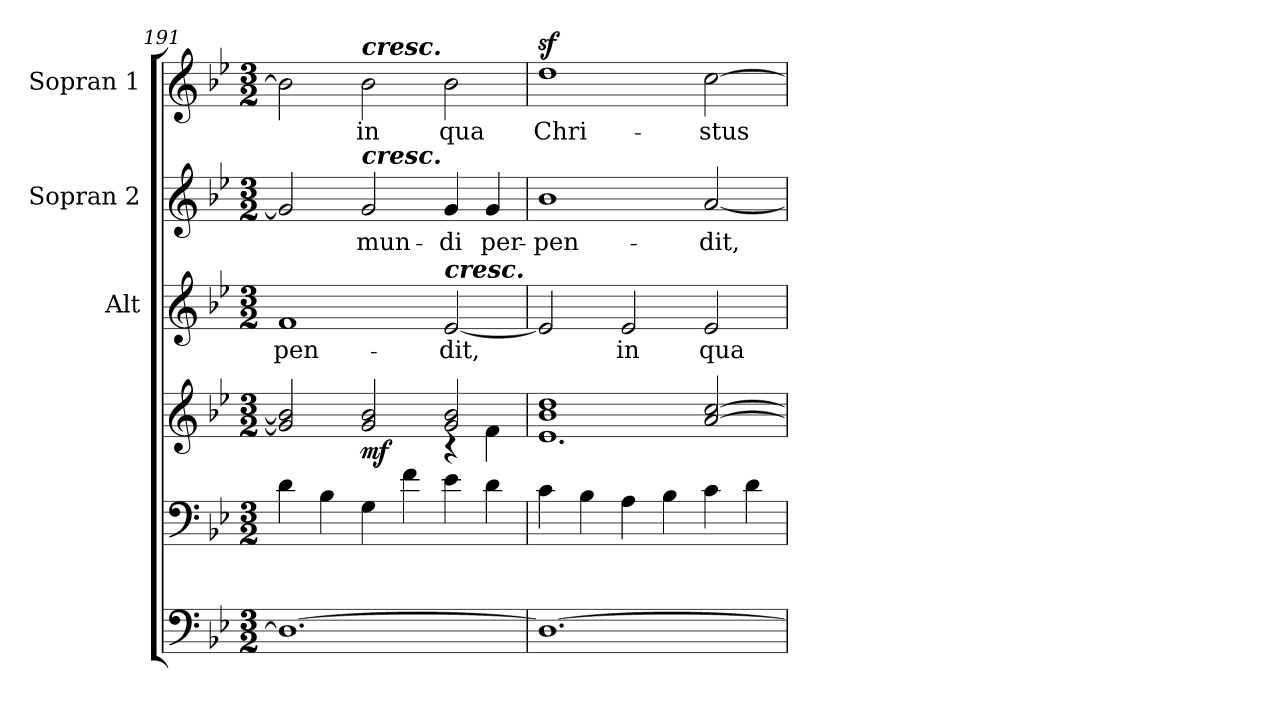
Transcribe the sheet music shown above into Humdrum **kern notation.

**kern	**kern	**kern	**dynam	**kern	**text	**kern	**text	**kern	**text
*part5	*part4	*part4	*part4	*part3	*part3	*part2	*part2	*part1	*part1
*staff6	*staff5	*staff4	*staff4/5	*staff3	*staff3	*staff2	*staff2	*staff1	*staff1
*	*	*	*	*I"Alt	*	*I"Sopran 2	*	*I"Sopran 1	*
*	*	*	*	*I'A.	*	*I'S. 2	*	*I'S. 1	*
*clefF4	*clefF4	*clefG2	*	*clefG2	*	*clefG2	*	*clefG2	*
*k[b-e-]	*k[b-e-]	*k[b-e-]	*	*k[b-e-]	*	*k[b-e-]	*	*k[b-e-]	*
*B-:	*B-:	*B-:	*	*B-:	*	*B-:	*	*B-:	*
*M3/2	*M3/2	*M3/2	*	*M3/2	*	*M3/2	*	*M3/2	*
=191	=191	=191	=191	=191	=191	=191	=191	=191	=191
*	*	*^	*	*	*	*	*	*	*
!	!	!	!	!	!	!LO:LY:b	!	!	!	!
1.D_	4d\	2g/] 2b-/]	1ryy	.	1f	-pen-	2g/]	.	2b-\]	.
.	4B-\	.	.	.	.	.	.	.	.	.
!	!	!	!	!	!	!	!	!	!LO:TX:a:Bi:t=cresc.	!
!	!	!	!	!	!	!	!LO:TX:a:Bi:t=cresc.	!	!	!
!	!	!	!	!LO:DY:b	!	!	!	!LO:LY:b	!	!LO:LY:b
.	4G\	2g/ 2b-/	.	mf	.	.	2g/	mun-	2b-\	in
.	4f\	.	.	.	.	.	.	.	.	.
!	!	!	!	!	!LO:TX:a:Bi:t=cresc.	!	!	!	!	!
!	!	!	!	!	!	!LO:LY:b	!	!LO:LY:b	!	!LO:LY:b
.	4e-\	2g/ 2b-/	4rB	.	[2e-/	-dit,	4g/	-di	2b-\	qua
!	!	!	!	!	!	!	!	!LO:LY:b	!	!
.	4d\	.	4f\	.	.	.	4g/	per-	.	.
=192	=192	=192	=192	=192	=192	=192	=192	=192	=192	=192
!	!	!	!	!	!	!	!	!LO:LY:b	!	!LO:LY:b
1.D_	4c\	1b- 1dd	1.e-	.	2e-/]	.	1b-	-pen-	1ddz>	Chri-
.	4B-\	.	.	.	.	.	.	.	.	.
!	!	!	!	!	!	!LO:LY:b	!	!	!	!
.	4A\	.	.	.	2e-/	in	.	.	.	.
.	4B-\	.	.	.	.	.	.	.	.	.
!	!	!	!	!	!	!LO:LY:b	!	!LO:LY:b	!	!LO:LY:b
.	4c\	[>2a/ [>2cc/	.	.	2e-/	qua	[2a/	-dit,	[2cc\	-stus
.	4d\	.	.	.	.	.	.	.	.	.
*	*	*v	*v	*	*	*	*	*	*	*
=	=	=	=	=	=	=	=	=	=
*-	*-	*-	*-	*-	*-	*-	*-	*-	*-
